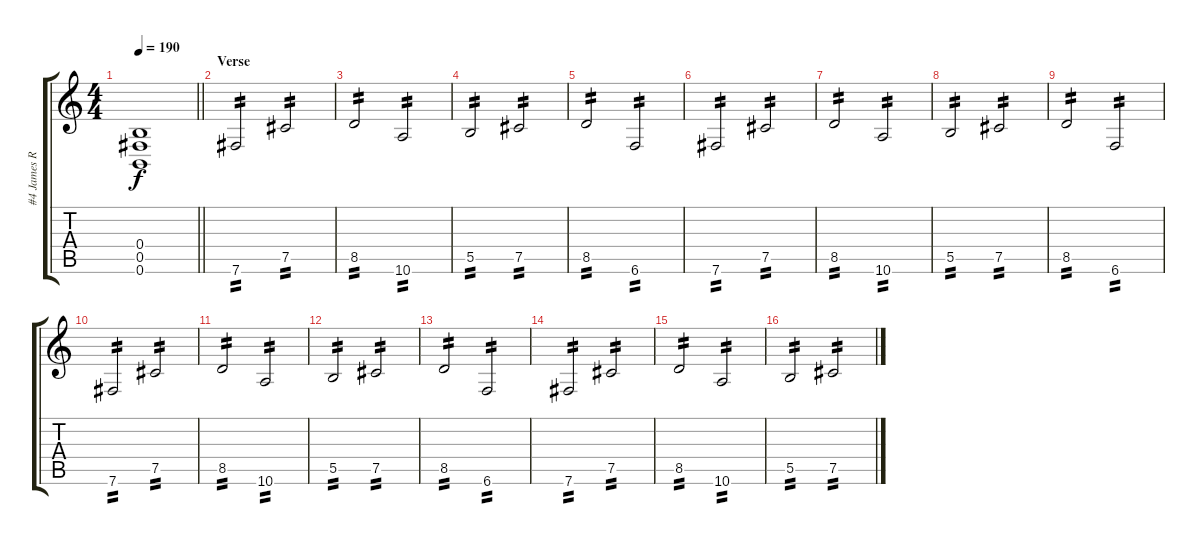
\track ("#4 James Root" "#4 James R") {instrument distortionguitar}
\staff {score tabs}
\tuning (Db4 Ab3 E3 B2 Gb2 B1) {hide}
\ts (4 4)
\tempo 190
\clef g2
\barLineRight lightlight
\ks c
(0.4{t} 0.5{t} 0.6{t}).1{dy f} |
\section ("" "Verse")
7.6.2{tp 2} 7.5.2{tp 2} |
8.5.2{tp 2} 10.6.2{tp 2} |
5.5.2{tp 2} 7.5.2{tp 2} |
8.5.2{tp 2} 6.6.2{tp 2} |
7.6.2{tp 2} 7.5.2{tp 2} |
8.5.2{tp 2} 10.6.2{tp 2} |
5.5.2{tp 2} 7.5.2{tp 2} |
8.5.2{tp 2} 6.6.2{tp 2} |
7.6.2{tp 2} 7.5.2{tp 2} |
8.5.2{tp 2} 10.6.2{tp 2} |
5.5.2{tp 2} 7.5.2{tp 2} |
8.5.2{tp 2} 6.6.2{tp 2} |
7.6.2{tp 2} 7.5.2{tp 2} |
8.5.2{tp 2} 10.6.2{tp 2} |
5.5.2{tp 2} 7.5.2{tp 2}
